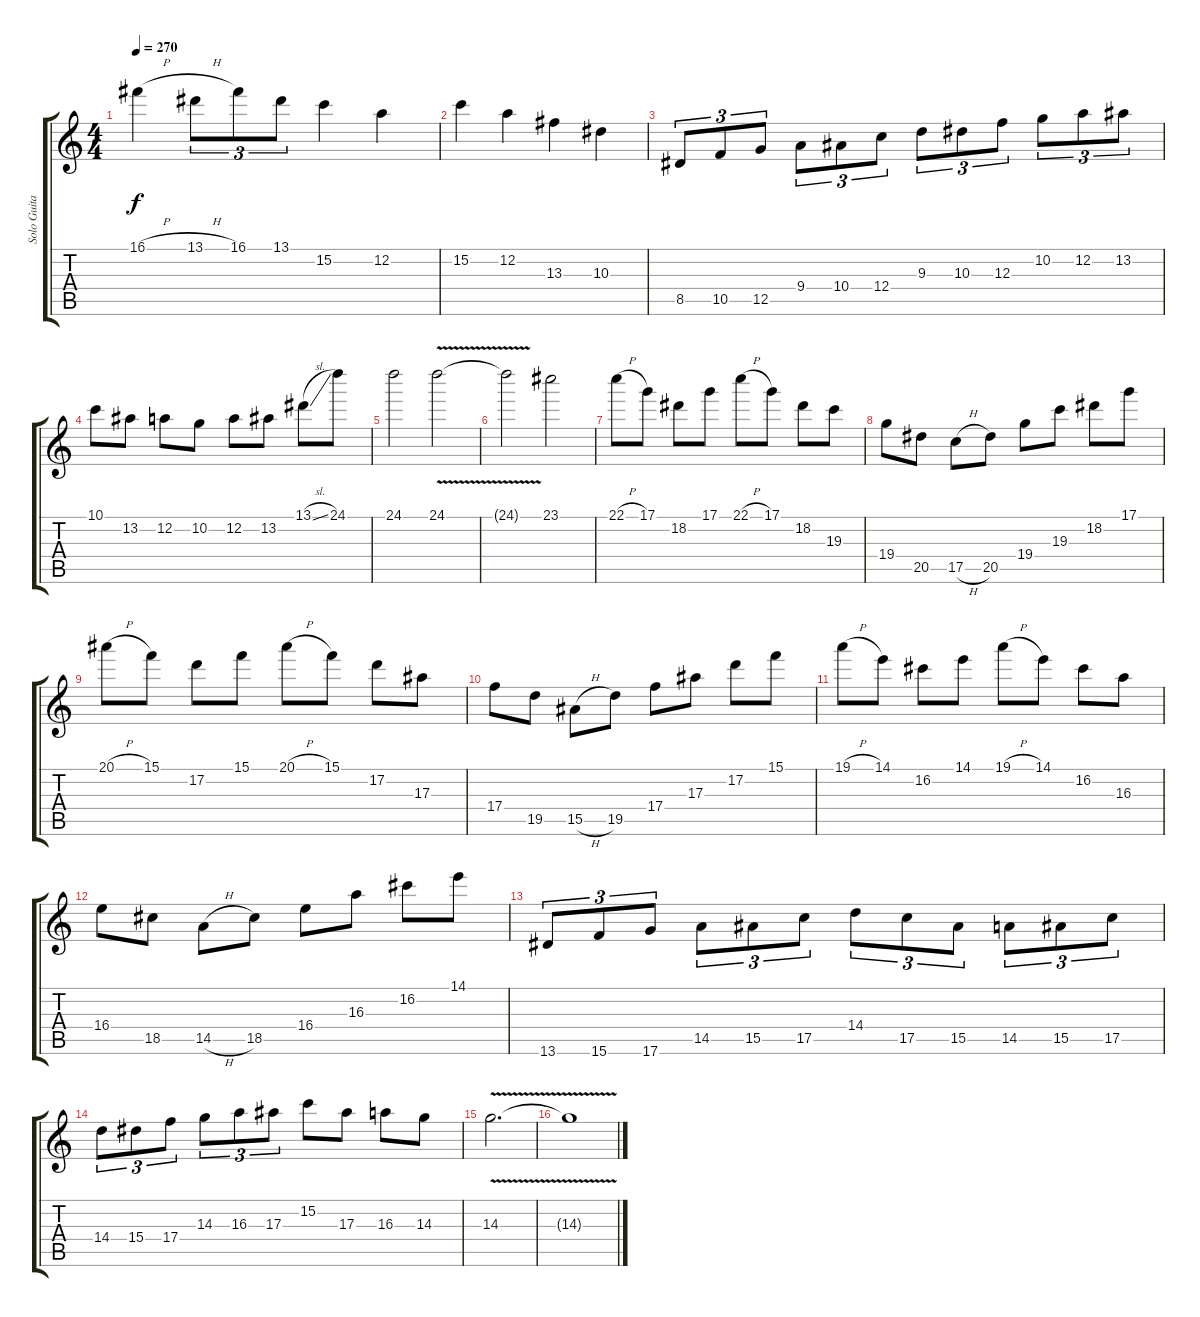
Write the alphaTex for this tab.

\track ("Solo Guitar" "Solo Guita") {instrument overdrivenguitar}
\staff {score tabs}
\tuning (D4 A3 F3 C3 G2 D2) {hide}
\ts (4 4)
\tempo 270
\clef g2
\ks c
16.1{h}.4{dy f} 13.1{h}.8{tu (3 2)} 16.1.8{tu (3 2)} 13.1.8{tu (3 2)} 15.2.4 12.2.4 |
15.2.4 12.2.4 13.3.4 10.3.4 |
8.5.8{tu (3 2)} 10.5.8{tu (3 2)} 12.5.8{tu (3 2)} 9.4.8{tu (3 2)} 10.4.8{tu (3 2)} 12.4.8{tu (3 2)} 9.3.8{tu (3 2)} 10.3.8{tu (3 2)} 12.3.8{tu (3 2)} 10.2.8{tu (3 2)} 12.2.8{tu (3 2)} 13.2.8{tu (3 2)} |
10.1.8 13.2.8 12.2.8 10.2.8 12.2.8 13.2.8 13.1{sl}.8 24.1.8 |
24.1.2 24.1{v}.2 |
24.1{t}.2 23.1.2 |
22.1{h}.8 17.1.8 18.2.8 17.1.8 22.1{h}.8 17.1.8 18.2.8 19.3.8 |
19.4.8 20.5.8 17.5{h}.8 20.5.8 19.4.8 19.3.8 18.2.8 17.1.8 |
20.1{h}.8 15.1.8 17.2.8 15.1.8 20.1{h}.8 15.1.8 17.2.8 17.3.8 |
17.4.8 19.5.8 15.5{h}.8 19.5.8 17.4.8 17.3.8 17.2.8 15.1.8 |
19.1{h}.8 14.1.8 16.2.8 14.1.8 19.1{h}.8 14.1.8 16.2.8 16.3.8 |
16.4.8 18.5.8 14.5{h}.8 18.5.8 16.4.8 16.3.8 16.2.8 14.1.8 |
13.6.8{tu (3 2)} 15.6.8{tu (3 2)} 17.6.8{tu (3 2)} 14.5.8{tu (3 2)} 15.5.8{tu (3 2)} 17.5.8{tu (3 2)} 14.4.8{tu (3 2)} 17.5.8{tu (3 2)} 15.5.8{tu (3 2)} 14.5.8{tu (3 2)} 15.5.8{tu (3 2)} 17.5.8{tu (3 2)} |
14.4.8{tu (3 2)} 15.4.8{tu (3 2)} 17.4.8{tu (3 2)} 14.3.8{tu (3 2)} 16.3.8{tu (3 2)} 17.3.8{tu (3 2)} 15.2.8 17.3.8 16.3.8 14.3.8 |
14.3{v}.2{d} |
14.3{t}.1
